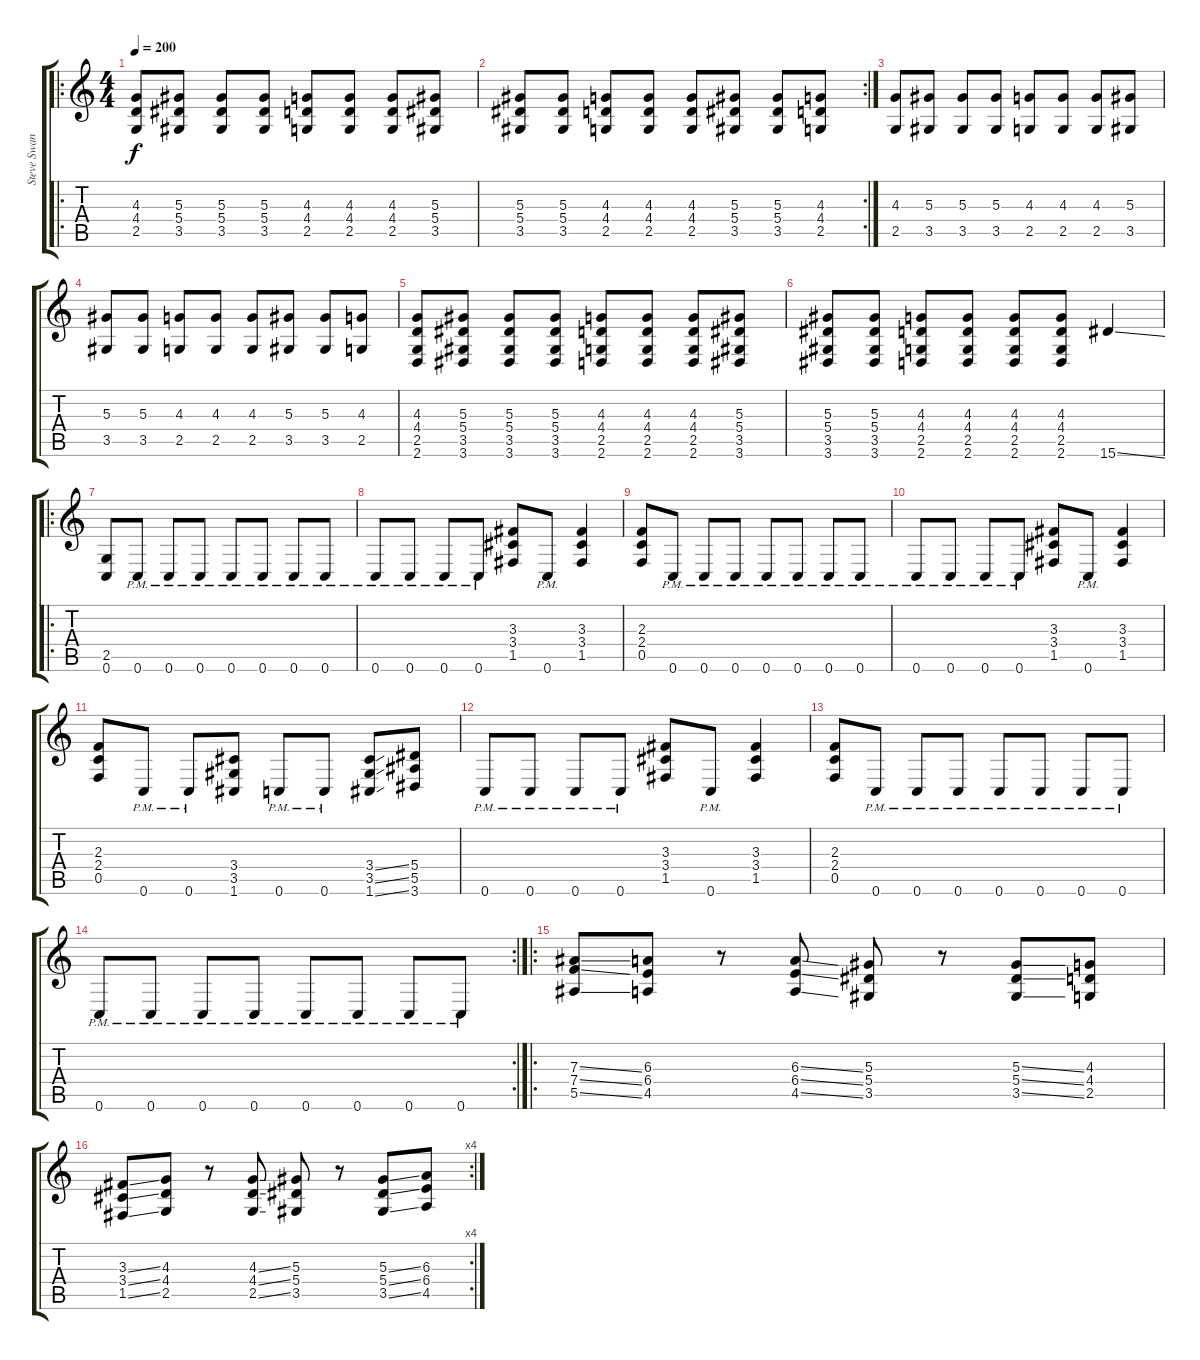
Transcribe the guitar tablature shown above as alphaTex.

\track ("Steve Swanson" "Steve Swan") {instrument distortionguitar}
\staff {score tabs}
\tuning (C4 G3 Eb3 Bb2 F2 C2) {hide}
\ro
\ts (4 4)
\tempo 200
\clef g2
\ks c
(4.3 4.4 2.5).8{dy f} (5.3 5.4 3.5).8 (5.3 5.4 3.5).8 (5.3 5.4 3.5).8 (4.3 4.4 2.5).8 (4.3 4.4 2.5).8 (4.3 4.4 2.5).8 (5.3 5.4 3.5).8 |
\rc 2
(5.3 5.4 3.5).8 (5.3 5.4 3.5).8 (4.3 4.4 2.5).8 (4.3 4.4 2.5).8 (4.3 4.4 2.5).8 (5.3 5.4 3.5).8 (5.3 5.4 3.5).8 (4.3 4.4 2.5).8 |
(4.3 2.5).8 (5.3 3.5).8 (5.3 3.5).8 (5.3 3.5).8 (4.3 2.5).8 (4.3 2.5).8 (4.3 2.5).8 (5.3 3.5).8 |
(5.3 3.5).8 (5.3 3.5).8 (4.3 2.5).8 (4.3 2.5).8 (4.3 2.5).8 (5.3 3.5).8 (5.3 3.5).8 (4.3 2.5).8 |
(4.3 4.4 2.5 2.6).8 (5.3 5.4 3.5 3.6).8 (5.3 5.4 3.5 3.6).8 (5.3 5.4 3.5 3.6).8 (4.3 4.4 2.5 2.6).8 (4.3 4.4 2.5 2.6).8 (4.3 4.4 2.5 2.6).8 (5.3 5.4 3.5 3.6).8 |
(5.3 5.4 3.5 3.6).8 (5.3 5.4 3.5 3.6).8 (4.3 4.4 2.5 2.6).8 (4.3 4.4 2.5 2.6).8 (4.3 4.4 2.5 2.6).8 (4.3 4.4 2.5 2.6).8 15.6{ss}.4 |
\ro
(2.5 0.6).8 0.6{pm}.8 0.6{pm}.8 0.6{pm}.8 0.6{pm}.8 0.6{pm}.8 0.6{pm}.8 0.6{pm}.8 |
0.6{pm}.8 0.6{pm}.8 0.6{pm}.8 0.6{pm}.8 (3.3 3.4 1.5).8 0.6{pm}.8 (3.3 3.4 1.5).4 |
(2.3 2.4 0.5).8 0.6{pm}.8 0.6{pm}.8 0.6{pm}.8 0.6{pm}.8 0.6{pm}.8 0.6{pm}.8 0.6{pm}.8 |
0.6{pm}.8 0.6{pm}.8 0.6{pm}.8 0.6{pm}.8 (3.3 3.4 1.5).8 0.6{pm}.8 (3.3 3.4 1.5).4 |
(2.3 2.4 0.5).8 0.6{pm}.8 0.6{pm}.8 (3.4 3.5 1.6).8 0.6{pm}.8 0.6{pm}.8 (3.4{ss} 3.5{ss} 1.6{ss}).8 (5.4 5.5 3.6).8 |
0.6{pm}.8 0.6{pm}.8 0.6{pm}.8 0.6{pm}.8 (3.3 3.4 1.5).8 0.6{pm}.8 (3.3 3.4 1.5).4 |
(2.3 2.4 0.5).8 0.6{pm}.8 0.6{pm}.8 0.6{pm}.8 0.6{pm}.8 0.6{pm}.8 0.6{pm}.8 0.6{pm}.8 |
\rc 2
0.6{pm}.8 0.6{pm}.8 0.6{pm}.8 0.6{pm}.8 0.6{pm}.8 0.6{pm}.8 0.6{pm}.8 0.6{pm}.8 |
\ro
(7.3{ss} 7.4{ss} 5.5{ss}).8 (6.3 6.4 4.5).8 r.8 (6.3{ss} 6.4{ss} 4.5{ss}).8 (5.3 5.4 3.5).8 r.8 (5.3{ss} 5.4{ss} 3.5{ss}).8 (4.3 4.4 2.5).8 |
\rc 4
(3.3{ss} 3.4{ss} 1.5{ss}).8 (4.3 4.4 2.5).8 r.8 (4.3{ss} 4.4{ss} 2.5{ss}).8 (5.3 5.4 3.5).8 r.8 (5.3{ss} 5.4{ss} 3.5{ss}).8 (6.3 6.4 4.5).8
